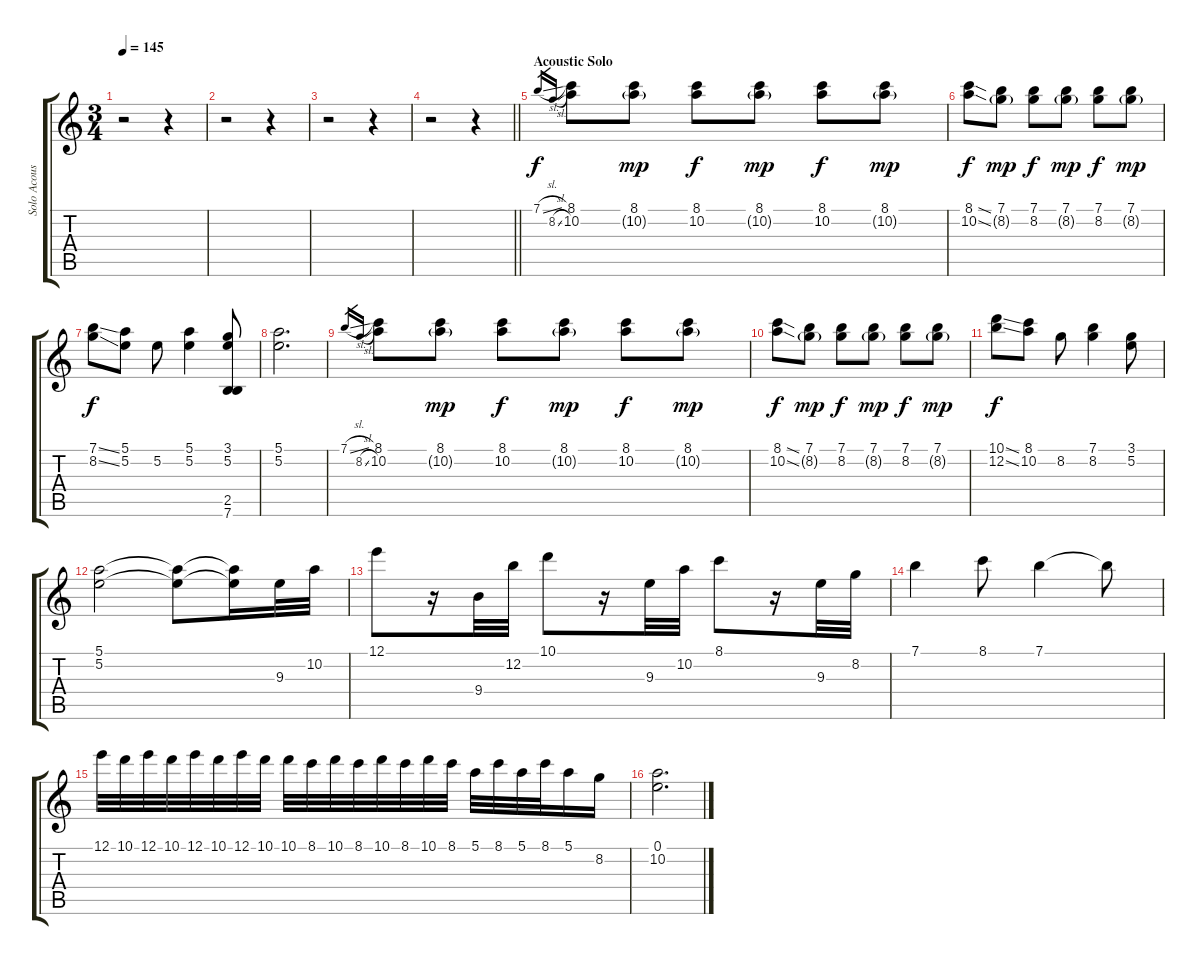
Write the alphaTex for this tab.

\track ("Solo Acoustic Guitar" "Solo Acous") {instrument acousticguitarsteel}
\staff {score tabs}
\tuning (E4 B3 G3 D3 A2 E2) {hide}
\ts (3 4)
\tempo 145
\clef g2
\ks c
r.2{dy f} r.4 |
r.2 r.4 |
r.2 r.4 |
\barLineRight lightlight
r.2 r.4 |
\section ("" "Acoustic Solo")
7.1{sl}.16{gr} 8.2{sl}.16{gr} (8.1 10.2).8 (8.1 10.2{g}).8{dy mp} (8.1 10.2).8{dy f} (8.1 10.2{g}).8{dy mp} (8.1 10.2).8{dy f} (8.1 10.2{g}).8{dy mp} |
(8.1{ss} 10.2{ss}).8{dy f} (7.1 8.2{g}).8{dy mp} (7.1 8.2).8{dy f} (7.1 8.2{g}).8{dy mp} (7.1 8.2).8{dy f} (7.1 8.2{g}).8{dy mp} |
(7.1{ss} 8.2{ss}).8{dy f} (5.1 5.2).8 5.2.8 (5.1 5.2).4 (3.1 5.2 2.5 7.6).8 |
(5.1 5.2).2{d} |
7.1{sl}.16{gr} 8.2{sl}.16{gr} (8.1 10.2).8 (8.1 10.2{g}).8{dy mp} (8.1 10.2).8{dy f} (8.1 10.2{g}).8{dy mp} (8.1 10.2).8{dy f} (8.1 10.2{g}).8{dy mp} |
(8.1{ss} 10.2{ss}).8{dy f} (7.1 8.2{g}).8{dy mp} (7.1 8.2).8{dy f} (7.1 8.2{g}).8{dy mp} (7.1 8.2).8{dy f} (7.1 8.2{g}).8{dy mp} |
(10.1{ss} 12.2{ss}).8{dy f} (8.1 10.2).8 8.2.8 (7.1 8.2).4 (3.1 5.2).8 |
(5.1 5.2).2 (5.1{t} 5.2{t}).8 (5.1{t} 5.2{t}).16 9.3.32 10.2.32 |
12.1.8 r.16 9.4.32 12.2.32 10.1.8 r.16 9.3.32 10.2.32 8.1.8 r.16 9.3.32 8.2.32 |
7.1.4 8.1.8 7.1.4 7.1{t}.8 |
12.1.32 10.1.32 12.1.32 10.1.32 12.1.32 10.1.32 12.1.32 10.1.32 10.1.32 8.1.32 10.1.32 8.1.32 10.1.32 8.1.32 10.1.32 8.1.32 5.1.32 8.1.32 5.1.32 8.1.32 5.1.16 8.2.16 |
(0.1 10.2).2{d}
